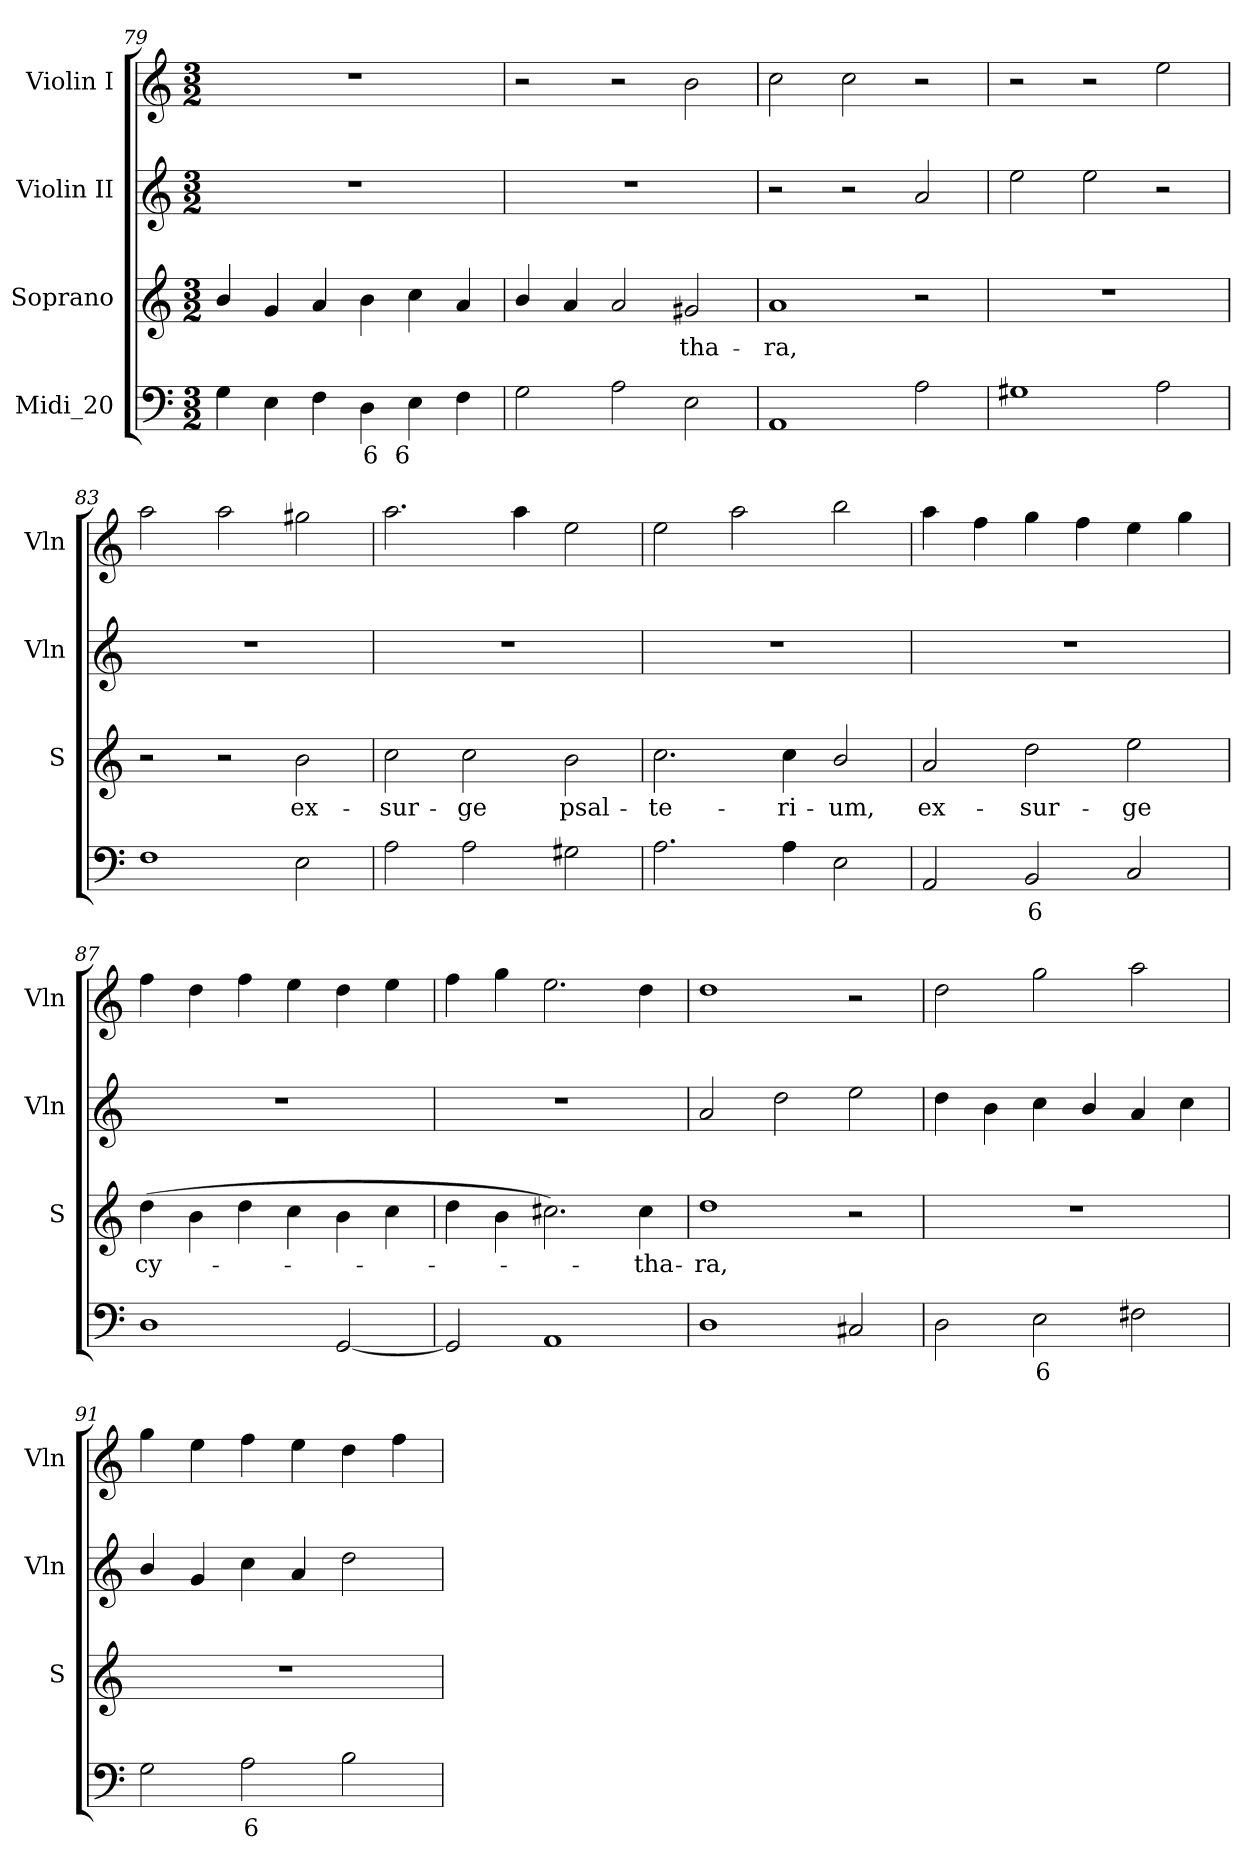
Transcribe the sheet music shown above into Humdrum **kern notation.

**kern	**text	**kern	**text	**kern	**kern
*part4	*part4	*part3	*part3	*part2	*part1
*staff4	*staff4	*staff3	*staff3	*staff2	*staff1
*I"Midi_20	*	*I"Soprano	*	*I"Violin II	*I"Violin I
*	*	*I'S	*	*I'Vln	*I'Vln
!!LO:LB:g=z
*clefF4	*	*clefG2	*	*clefG2	*clefG2
*k[]	*	*k[]	*	*k[]	*k[]
*C:	*	*C:	*	*C:	*C:
*M3/2	*	*M3/2	*	*M3/2	*M3/2
=79	=79	=79	=79	=79	=79
!	!	!	!	!LO:N:vis=1	!LO:N:vis=1
4G	.	4b/	.	1.r	1.r
4E	.	4g	.	.	.
4F	.	4a	.	.	.
!	!LO:LY:b	!	!	!	!
4D	6	4b	.	.	.
!	!LO:LY:b	!	!	!	!
4E	6	4cc	.	.	.
4F	.	4a	.	.	.
=80	=80	=80	=80	=80	=80
!	!	!	!	!LO:N:vis=1	!
2G	.	4b/	.	1.r	2r
.	.	4a	.	.	.
2A	.	2a	.	.	2r
!	!	!	!LO:LY:b	!	!
2E	.	2g#X	tha-	.	2b
=81	=81	=81	=81	=81	=81
!	!	!	!LO:LY:b	!	!
1AA	.	1a	-ra,	2r	2cc
.	.	.	.	2r	2cc
2A	.	2r	.	2a	2r
=82	=82	=82	=82	=82	=82
!	!	!LO:N:vis=1	!	!	!
1G#X	.	1.r	.	2ee	2r
.	.	.	.	2ee	2r
2A	.	.	.	2r	2ee
=83	=83	=83	=83	=83	=83
!	!	!	!	!LO:N:vis=1	!
1F	.	2r	.	1.r	2aa
.	.	2r	.	.	2aa
!	!	!	!LO:LY:b	!	!
2E	.	2b	ex-	.	2gg#X
=84	=84	=84	=84	=84	=84
!	!	!	!LO:LY:b	!LO:N:vis=1	!
2A	.	2cc	-sur-	1.r	2.aa
!	!	!	!LO:LY:b	!	!
2A	.	2cc	-ge	.	.
.	.	.	.	.	4aa
!	!	!	!LO:LY:b	!	!
2G#X	.	2b	psal-	.	2ee
=85	=85	=85	=85	=85	=85
!	!	!	!LO:LY:b	!LO:N:vis=1	!
2.A	.	2.cc	-te-	1.r	2ee
.	.	.	.	.	2aa
!	!	!	!LO:LY:b	!	!
4A	.	4cc	-ri-	.	.
!	!	!	!LO:LY:b	!	!
2E	.	2b/	-um,	.	2bb
=86	=86	=86	=86	=86	=86
!	!	!	!LO:LY:b	!LO:N:vis=1	!
2AA	.	2a	ex-	1.r	4aa
.	.	.	.	.	4ff
!	!LO:LY:b	!	!LO:LY:b	!	!
2BB	6	2dd	-sur-	.	4gg
.	.	.	.	.	4ff
!	!	!	!LO:LY:b	!	!
2C	.	2ee	-ge	.	4ee
.	.	.	.	.	4gg
=87	=87	=87	=87	=87	=87
!	!	!	!LO:LY:b	!LO:N:vis=1	!
1D	.	(>4dd	cy-	1.r	4ff
.	.	4b	.	.	4dd
.	.	4dd	.	.	4ff
.	.	4cc	.	.	4ee
[2GG	.	4b	.	.	4dd
.	.	4cc	.	.	4ee
=88	=88	=88	=88	=88	=88
!	!	!	!	!LO:N:vis=1	!
2GG]	.	4dd	.	1.r	4ff
.	.	4b	.	.	4gg
1AA	.	2.cc#X)	.	.	2.ee
!	!	!	!LO:LY:b	!	!
.	.	4cc#	tha-	.	4dd
!!LO:LB:g=z
=89	=89	=89	=89	=89	=89
!	!	!	!LO:LY:b	!	!
1D	.	1dd	-ra,	2a	1dd
.	.	.	.	2dd	.
2C#X	.	2r	.	2ee	2r
=90	=90	=90	=90	=90	=90
!	!	!LO:N:vis=1	!	!	!
2D	.	1.r	.	4dd	2dd
.	.	.	.	4b	.
!	!LO:LY:b	!	!	!	!
2E	6	.	.	4cc	2gg
.	.	.	.	4b/	.
2F#X	.	.	.	4a	2aa
.	.	.	.	4cc	.
=91	=91	=91	=91	=91	=91
!	!	!LO:N:vis=1	!	!	!
2G	.	1.r	.	4b/	4gg
.	.	.	.	4g	4ee
!	!LO:LY:b	!	!	!	!
2A	6	.	.	4cc	4ff
.	.	.	.	4a	4ee
2B	.	.	.	2dd	4dd
.	.	.	.	.	4ff
=	=	=	=	=	=
*-	*-	*-	*-	*-	*-
